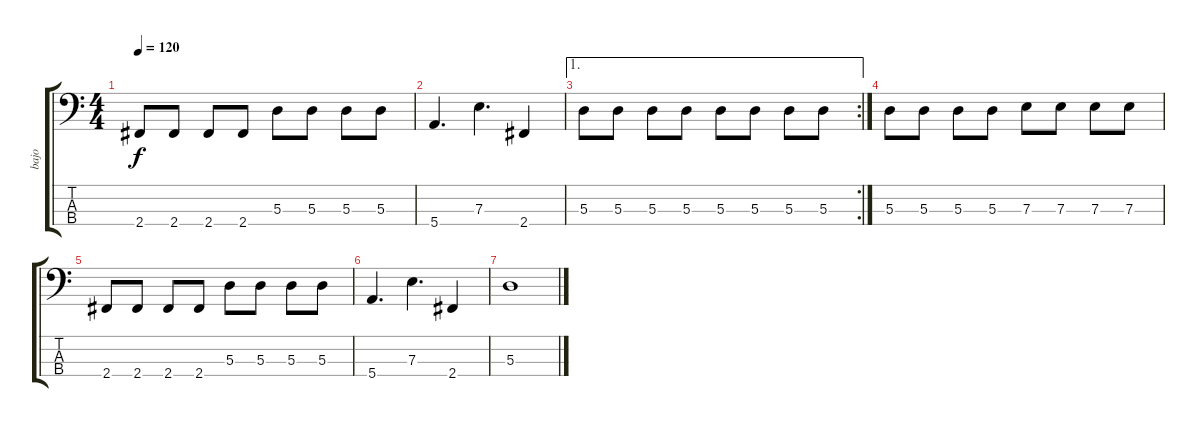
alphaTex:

\track ("bajo" "bajo") {instrument electricbasspick}
\staff {score tabs}
\tuning (G2 D2 A1 E1) {hide}
\ts (4 4)
\tempo 120
\clef f4
\ks c
2.4.8{dy f} 2.4.8 2.4.8 2.4.8 5.3.8 5.3.8 5.3.8 5.3.8 |
5.4.4{d} 7.3.4{d} 2.4.4 |
\ae 1
\rc 2
5.3.8 5.3.8 5.3.8 5.3.8 5.3.8 5.3.8 5.3.8 5.3.8 |
5.3.8 5.3.8 5.3.8 5.3.8 7.3.8 7.3.8 7.3.8 7.3.8 |
2.4.8 2.4.8 2.4.8 2.4.8 5.3.8 5.3.8 5.3.8 5.3.8 |
5.4.4{d} 7.3.4{d} 2.4.4 |
5.3.1
